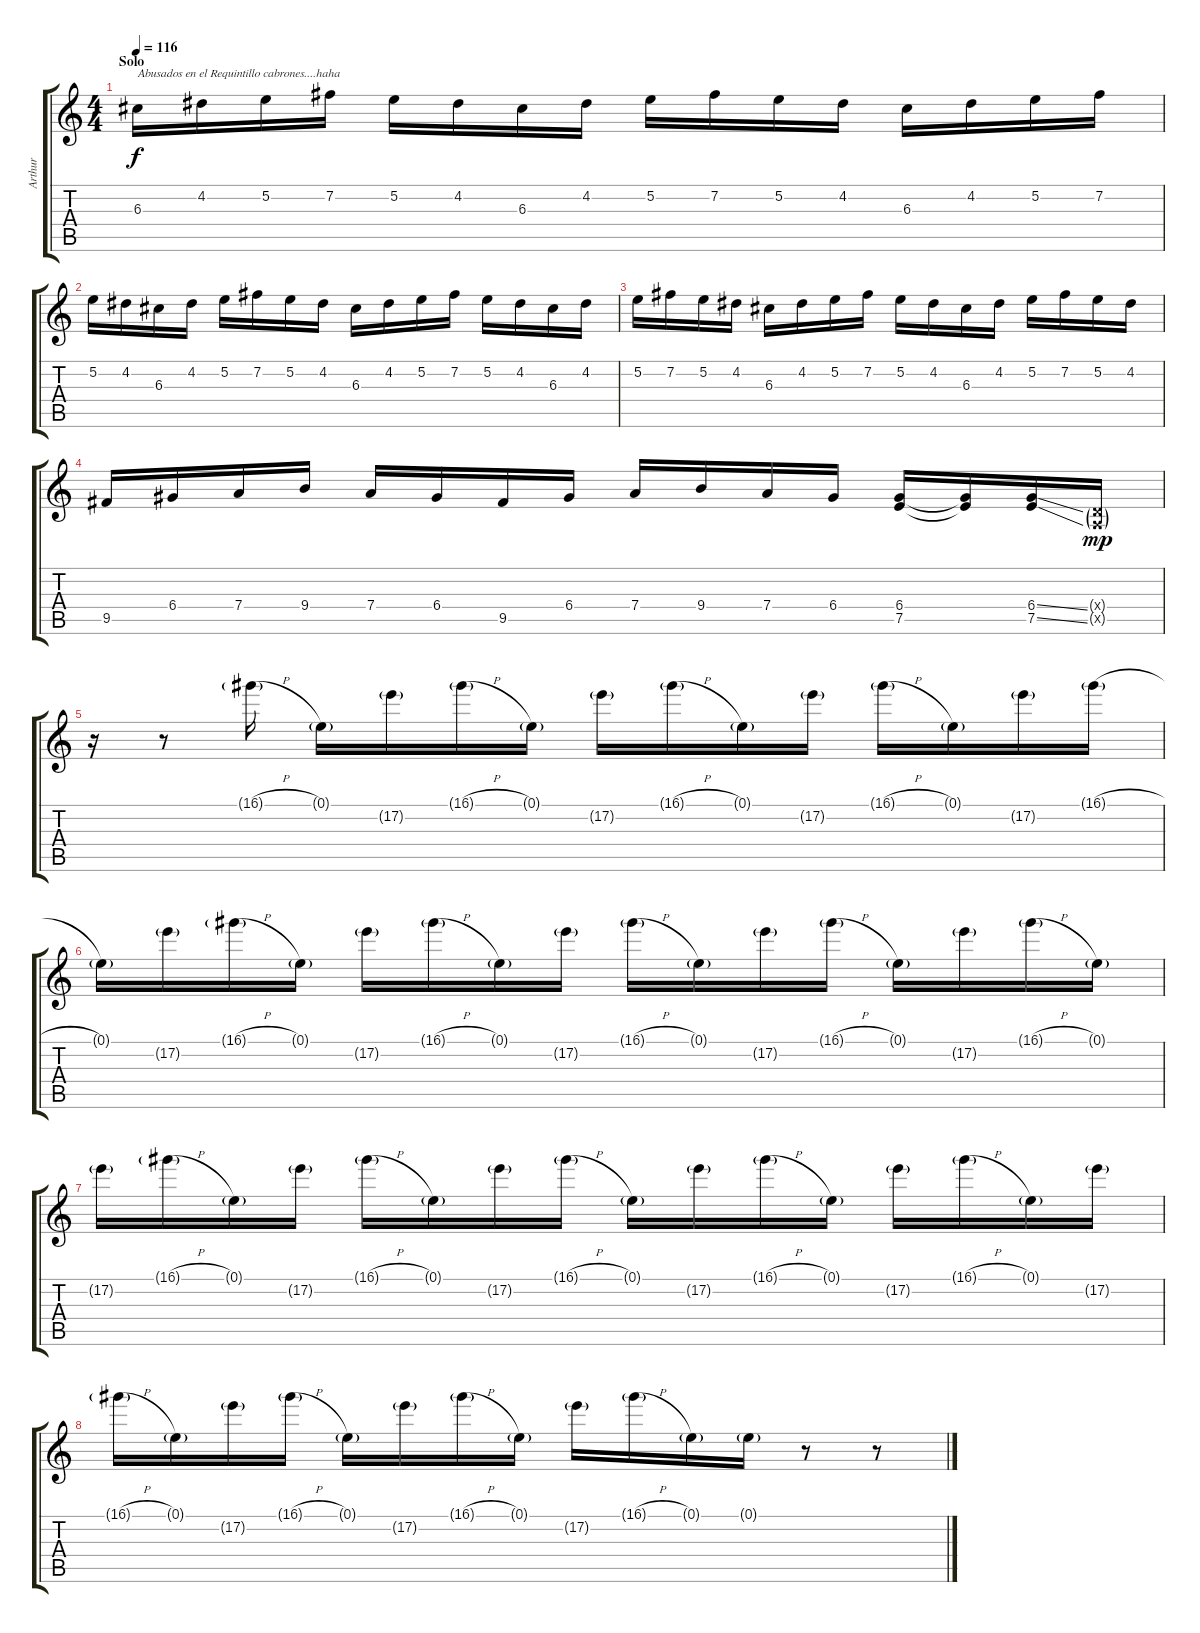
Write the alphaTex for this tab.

\track ("Arthur" "Arthur") {instrument distortionguitar}
\staff {score tabs}
\tuning (E4 B3 G3 D3 A2 E2) {hide}
\ts (4 4)
\section ("" "Solo")
\tempo 116
\clef g2
\ks c
6.3.16{txt "Abusados en el Requintillo cabrones....haha" dy f volume 13} 4.2.16 5.2.16 7.2.16 5.2.16 4.2.16 6.3.16 4.2.16 5.2.16 7.2.16 5.2.16 4.2.16 6.3.16 4.2.16 5.2.16 7.2.16 |
5.2.16 4.2.16 6.3.16 4.2.16 5.2.16 7.2.16 5.2.16 4.2.16 6.3.16 4.2.16 5.2.16 7.2.16 5.2.16 4.2.16 6.3.16 4.2.16 |
5.2.16 7.2.16 5.2.16 4.2.16 6.3.16 4.2.16 5.2.16 7.2.16 5.2.16 4.2.16 6.3.16 4.2.16 5.2.16 7.2.16 5.2.16 4.2.16 |
9.5.16 6.4.16 7.4.16 9.4.16 7.4.16 6.4.16 9.5.16 6.4.16 7.4.16 9.4.16 7.4.16 6.4.16 (6.4 7.5).16 (6.4{t} 7.5{t}).16 (6.4{ss} 7.5{ss}).16 (0.4{g x} 0.5{g x}).16{dy mp} |
r.16 r.8 16.1{h g}.16{volume 11} 0.1{g}.16 17.2{g}.16 16.1{h g}.16 0.1{g}.16 17.2{g}.16 16.1{h g}.16 0.1{g}.16 17.2{g}.16 16.1{h g}.16 0.1{g}.16 17.2{g}.16 16.1{h g}.16 |
0.1{g}.16 17.2{g}.16 16.1{h g}.16 0.1{g}.16 17.2{g}.16 16.1{h g}.16 0.1{g}.16 17.2{g}.16 16.1{h g}.16 0.1{g}.16 17.2{g}.16 16.1{h g}.16 0.1{g}.16 17.2{g}.16 16.1{h g}.16 0.1{g}.16 |
17.2{g}.16 16.1{h g}.16 0.1{g}.16 17.2{g}.16 16.1{h g}.16 0.1{g}.16 17.2{g}.16 16.1{h g}.16 0.1{g}.16 17.2{g}.16 16.1{h g}.16 0.1{g}.16 17.2{g}.16 16.1{h g}.16 0.1{g}.16 17.2{g}.16 |
16.1{h g}.16 0.1{g}.16 17.2{g}.16 16.1{h g}.16 0.1{g}.16 17.2{g}.16 16.1{h g}.16 0.1{g}.16 17.2{g}.16 16.1{h g}.16 0.1{g}.16 0.1{g}.16 r.8 r.8
